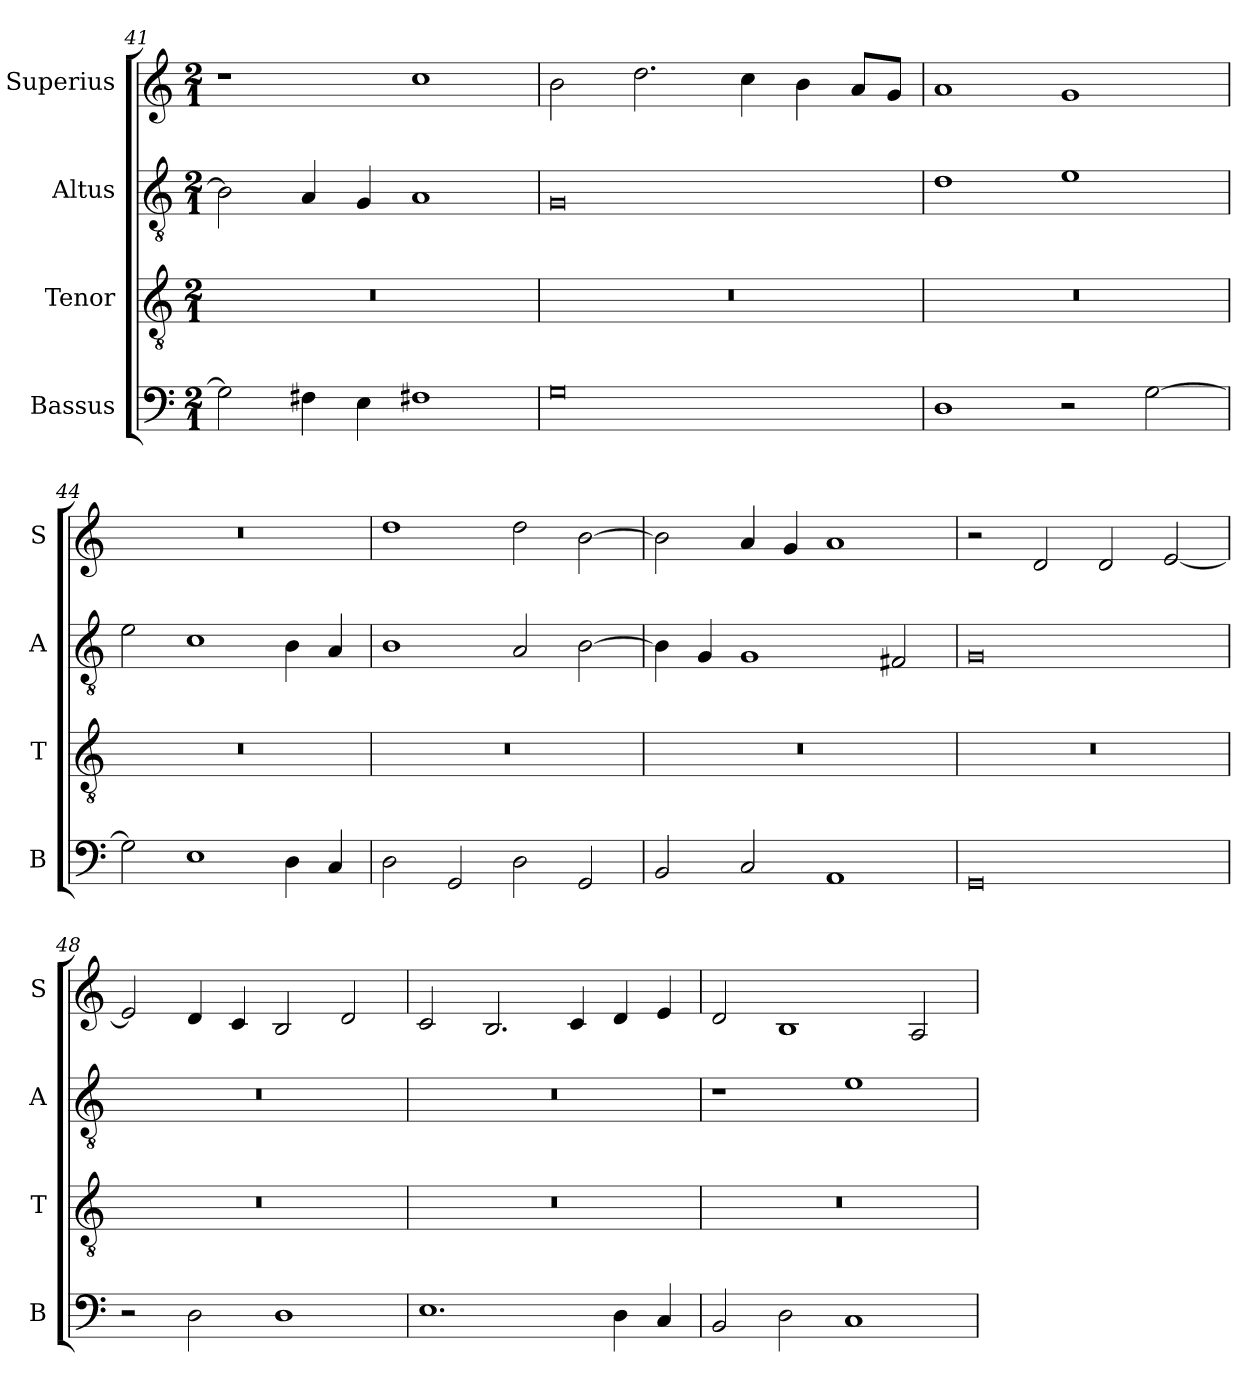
**kern	**kern	**kern	**kern
*part4	*part3	*part2	*part1
*staff4	*staff3	*staff2	*staff1
*I"Bassus	*I"Tenor	*I"Altus	*I"Superius
*I'B	*I'T	*I'A	*I'S
*clefF4	*clefGv2	*clefGv2	*clefG2
*k[]	*k[]	*k[]	*k[]
*M2/1	*M2/1	*M2/1	*M2/1
=41	=41	=41	=41
2G\]	0r	2B\]	1r
4F#X\	.	4A/	.
4E\	.	4G/	.
1F#X	.	1A	1cc
=42	=42	=42	=42
0G	0r	0G	2b\
.	.	.	2.dd\
.	.	.	4cc\
.	.	.	4b\
.	.	.	8a/L
.	.	.	8g/J
=43	=43	=43	=43
1D	0r	1d	1a
2r	.	1e	1g
[2G\	.	.	.
=44	=44	=44	=44
2G\]	0r	2e\	0r
1E	.	1c	.
4D\	.	4B\	.
4C/	.	4A/	.
=45	=45	=45	=45
2D\	0r	1B	1dd
2GG/	.	.	.
2D\	.	2A/	2dd\
2GG/	.	[2B\	[2b\
=46	=46	=46	=46
2BB/	0r	4B\]	2b\]
.	.	4G/	.
2C/	.	1G	4a/
.	.	.	4g/
1AA	.	.	1a
.	.	2F#X/	.
=47	=47	=47	=47
0GG	0r	0G	2r
.	.	.	2d/
.	.	.	2d/
.	.	.	[2e/
=48	=48	=48	=48
2r	0r	0r	2e/]
2D\	.	.	4d/
.	.	.	4c/
1D	.	.	2B/
.	.	.	2d/
=49	=49	=49	=49
1.E	0r	0r	2c/
.	.	.	2.B/
.	.	.	4c/
4D\	.	.	4d/
4C/	.	.	4e/
=50	=50	=50	=50
2BB/	0r	1r	2d/
2D\	.	.	1B
1C	.	1e	.
.	.	.	2A/
=	=	=	=
*-	*-	*-	*-
